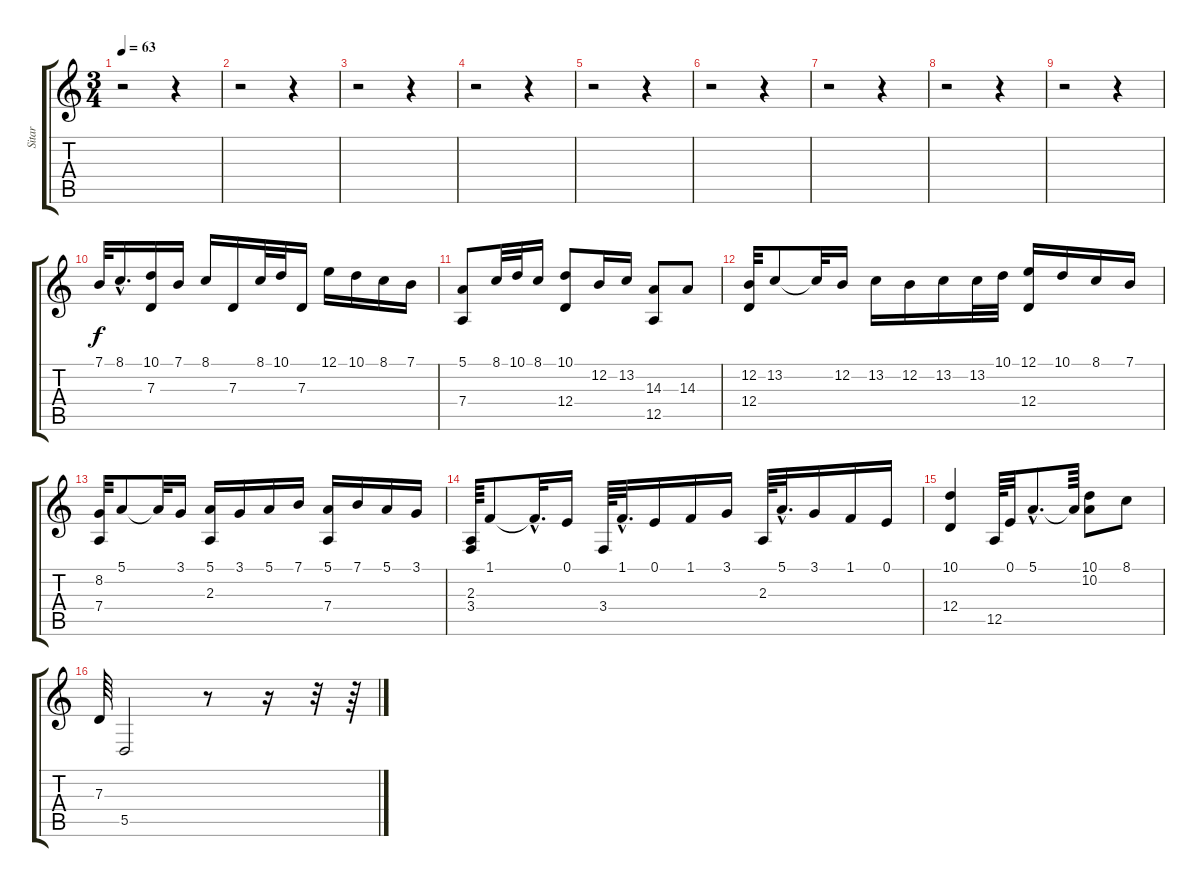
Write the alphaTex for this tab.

\track ("Sitar" "Sitar") {instrument sitar}
\staff {score tabs}
\tuning (E4 B3 G3 D3 A2 E2) {hide}
\ts (3 4)
\tempo 63
\clef g2
\ks c
r.2{dy f instrument sitar} r.4 |
r.2 r.4 |
r.2 r.4 |
r.2 r.4 |
r.2 r.4 |
r.2 r.4 |
r.2 r.4 |
r.2 r.4 |
r.2 r.4 |
7.1.32 8.1{hac}.16{d} (10.1 7.3).16 7.1.16 8.1.16 7.3.16 8.1.32 10.1.32 7.3.16 12.1.16 10.1.16 8.1.16 7.1.16 |
(5.1 7.4).8 8.1.32 10.1.32 8.1.16 (10.1 12.4).8 12.2.16 13.2.16 (14.3 12.5).8 14.3.8 |
(12.2 12.4).32 13.2.8 13.2{t}.32 12.2.16 13.2.16 12.2.16 13.2.16 13.2.32 10.1.32 (12.1 12.4).16 10.1.16 8.1.16 7.1.16 |
(8.2 7.4).32 5.1.8 5.1{t}.32 3.1.16 (5.1 2.3).16 3.1.16 5.1.16 7.1.16 (5.1 7.4).16 7.1.16 5.1.16 3.1.16 |
(2.3 3.4).64 1.1.8 1.1{hac t}.32{d} 0.1.16 3.4.64 1.1{hac}.32{d} 0.1.16 1.1.16 3.1.16 2.3.64 5.1{hac}.32{d} 3.1.16 1.1.16 0.1.16 |
(10.1 12.4).4 12.5.64 0.1.32 5.1{hac}.8{d} 5.1{t}.64 (10.1 10.2).8 8.1.8 |
7.3.64 5.5.2 r.8 r.16 r.32 r.64
